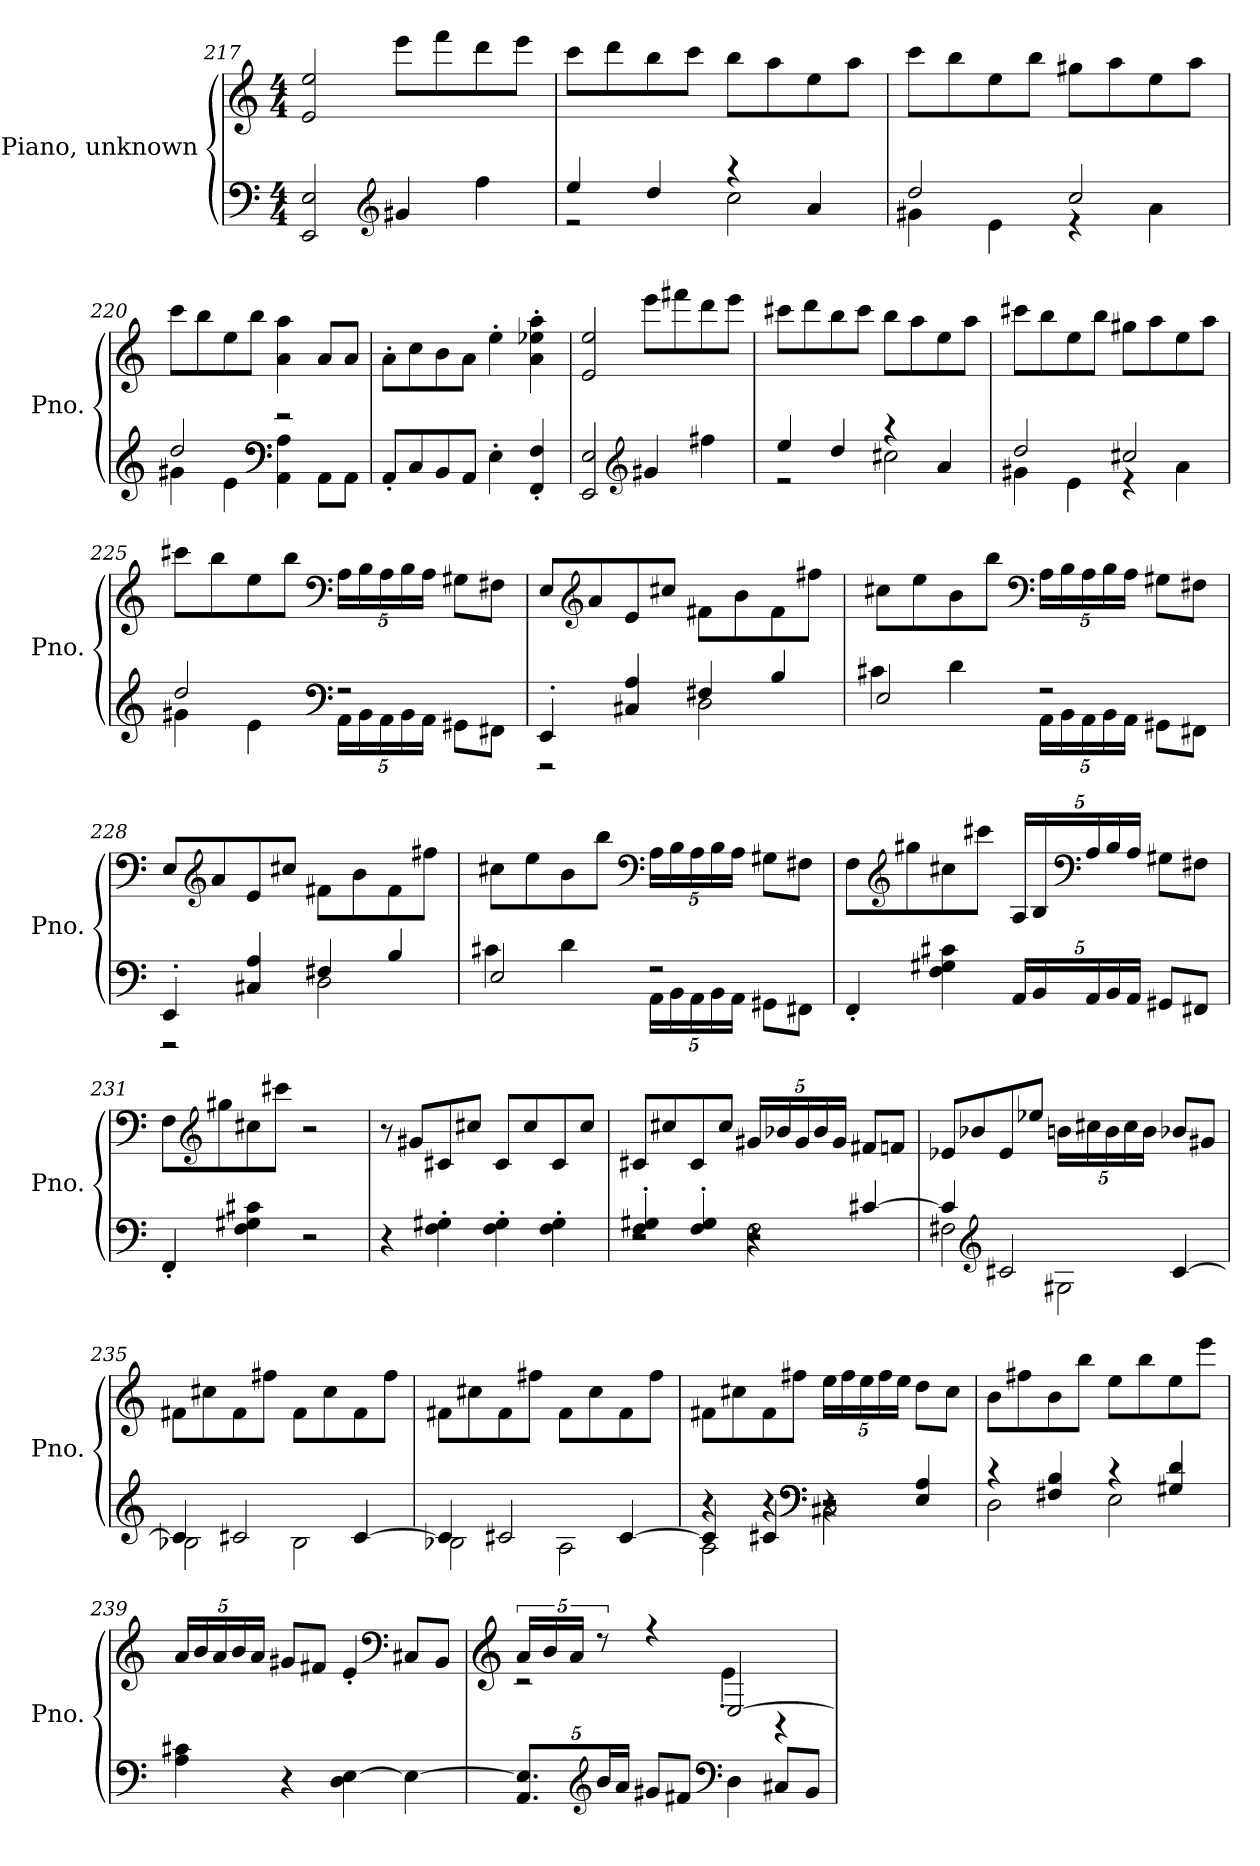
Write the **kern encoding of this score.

**kern	**kern
*part1	*part1
*staff2	*staff1
*I"Piano, unknown	*
*I'Pno.	*
!!LO:LB:g=z
*clefF4	*clefG2
*k[]	*k[]
*M4/4	*M4/4
=217	=217
2EE/ 2E/	2e/ 2ee/
*clefG2	*
4g#X/	8eee\L
.	8fff\
4ff\	8ddd\
.	8eee\J
=218	=218
*^	*
4ee/	2r	8ccc\L
.	.	8ddd\
4dd/	.	8bb\
.	.	8ccc\J
4r	2cc\	8bb\L
.	.	8aa\
4a/	.	8ee\
.	.	8aa\J
=219	=219	=219
2dd/	4g#X\	8ccc\L
.	.	8bb\
.	4e\	8ee\
.	.	8bb\J
2cc/	4r	8gg#X\L
.	.	8aa\
.	4a\	8ee\
.	.	8aa\J
=220	=220	=220
2dd/	4g#X\	8ccc\L
.	.	8bb\
.	4e\	8ee\
.	.	8bb\J
*clefF4	*	*
2r	4AA\ 4A\	4a\ 4aa\
.	8AA\L	8a/L
.	8AA\J	8a/J
*v	*v	*
!!LO:LB:g=z
=221	=221
8AA'/L	8a'\L
8C/	8cc\
8BB/	8b\
8AA/J	8a\J
4E'\	4ee'\
4FF/' 4F/'	4a\' 4ee-X\' 4aa\'
=222	=222
2EE/ 2E/	2e/ 2ee/
*clefG2	*
4g#X/	8eee\L
.	8fff#X\
4ff#X\	8ddd\
.	8eee\J
=223	=223
*^	*
4ee/	2r	8ccc#X\L
.	.	8ddd\
4dd/	.	8bb\
.	.	8ccc#\J
4r	2cc#X\	8bb\L
.	.	8aa\
4a/	.	8ee\
.	.	8aa\J
=224	=224	=224
2dd/	4g#X\	8ccc#X\L
.	.	8bb\
.	4e\	8ee\
.	.	8bb\J
2cc#X/	4r	8gg#X\L
.	.	8aa\
.	4a\	8ee\
.	.	8aa\J
!!LO:LB:g=z
=225	=225	=225
2dd/	4g#X\	8ccc#X\L
.	.	8bb\
.	4e\	8ee\
.	.	8bb\J
*clefF4	*	*clefF4
*	*Xbrackettup	*Xbrackettup
2r	20AA\LL	20A\LL
.	20BB\	20B\
.	20AA\	20A\
.	20BB\	20B\
.	20AA\JJ	20A\JJ
.	8GG#X\L	8G#X\L
.	8FF#X\J	8F#X\J
=226	=226	=226
4EE'/	2r	8E/L
*	*	*clefG2
.	.	8a/
4C#X/ 4A/	.	8e/
.	.	8cc#X/J
4F#X/	2D\	8f#X\L
.	.	8b\
4B/	.	8f#\
.	.	8ff#X\J
=227	=227	=227
2E/	4c#X\	8cc#X\L
.	.	8ee\
.	4d\	8b\
.	.	8bb\J
*	*	*clefF4
2r	20AA\LL	20A\LL
.	20BB\	20B\
.	20AA\	20A\
.	20BB\	20B\
.	20AA\JJ	20A\JJ
.	8GG#X\L	8G#X\L
.	8FF#X\J	8F#X\J
!!LO:LB:g=z
=228	=228	=228
4EE'/	2r	8E/L
*	*	*clefG2
.	.	8a/
4C#X/ 4A/	.	8e/
.	.	8cc#X/J
4F#X/	2D\	8f#X\L
.	.	8b\
4B/	.	8f#\
.	.	8ff#X\J
=229	=229	=229
2E/	4c#X\	8cc#X\L
.	.	8ee\
.	4d\	8b\
.	.	8bb\J
*	*	*clefF4
2r	20AA\LL	20A\LL
.	20BB\	20B\
.	20AA\	20A\
.	20BB\	20B\
.	20AA\JJ	20A\JJ
.	8GG#X\L	8G#X\L
.	8FF#X\J	8F#X\J
*v	*v	*
!!LO:LB:g=z
=230	=230
4FF'/	8F\L
*	*clefG2
.	8gg#X\
4F\ 4G#X\ 4c#X\	8cc#X\
.	8ccc#X\J
20AA/LL	20A/LL
20BB/	20B/
*	*clefF4
20AA/	20A/
20BB/	20B/
20AA/JJ	20A/JJ
8GG#X/L	8G#X\L
8FF#X/J	8F#X\J
=231	=231
4FF'/	8F\L
*	*clefG2
.	8gg#X\
4F\ 4G#X\ 4c#X\	8cc#X\
.	8ccc#X\J
2r	2r
=232	=232
4r	8r
.	8g#X/L
4F\' 4G#X\'	8c#X/
.	8cc#X/J
4F\' 4G#\'	8c#/L
.	8cc#/
4F\' 4G#\'	8c#/
.	8cc#/J
!!LO:PB:g=z
=233	=233
*^	*
*	*^	*
2r	2r	4F/' 4G#X/'	8c#X/L
.	.	.	8cc#X/
.	.	4F/' 4G#/'	8c#/
.	.	.	8cc#/J
4r	2F\	2r	20g#X/LL
.	.	.	20b-X/
.	.	.	20g#/
.	.	.	20b-/
.	.	.	20g#/JJ
[4c#X/	.	.	8f#X/L
.	.	.	8fn/J
*	*v	*v	*
=234	=234	=234
4c#/]	2F#X\	8e-X/L
.	.	8b-X/
*clefG2	*	*
2c#X/	.	8e-/
.	.	8ee-X/J
.	2G#X\	20bn\LL
.	.	20cc#X\
.	.	20b\
.	.	20cc#\
.	.	20b\JJ
[4c#/	.	8b-X/L
.	.	8g#X/J
=235	=235	=235
4c#/]	2B-X\	8f#X\L
.	.	8cc#X\
2c#X/	.	8f#\
.	.	8ff#X\J
.	2B-\	8f#\L
.	.	8cc#\
[4c#/	.	8f#\
.	.	8ff#\J
!!LO:LB:g=z
=236	=236	=236
4c#/]	2B-X\	8f#X\L
.	.	8cc#X\
2c#X/	.	8f#\
.	.	8ff#X\J
.	2A\	8f#\L
.	.	8cc#\
[4c#/	.	8f#\
.	.	8ff#\J
=237	=237	=237
*	*^	*
4c#/]	2A\	4r	8f#X\L
.	.	.	8cc#X\
4r	.	4c#X/	8f#\
.	.	.	8ff#X\J
*clefF4	*	*	*
2r	2C#X\	4r	20ee\LL
.	.	.	20ff#\
.	.	.	20ee\
.	.	.	20ff#\
.	.	.	20ee\JJ
.	.	4E/ 4A/	8dd\L
.	.	.	8cc#\J
*	*v	*v	*
=238	=238	=238
4r	2D\	8b\L
.	.	8ff#X\
4F#X/ 4B/	.	8b\
.	.	8bb\J
4r	2E\	8ee\L
.	.	8bb\
4G#X/ 4d/	.	8ee\
.	.	8eee\J
*v	*v	*
!!LO:LB:g=z
=239	=239
4A\ 4c#X\	20a/LL
.	20b/
.	20a/
.	20b/
.	20a/JJ
4r	8g#X/L
.	8f#X/J
4D\ [4E\	4e'/
*	*clefF4
4E\_	8C#X/L
.	8BB/J
=240	=240
*	*clefG2
*	*brackettup
*	*^
10.AA/ 10.E/]L	20a/LL	2r
.	20b/	.
.	20a/JJ	.
*clefG2	*	*
20b/L	10r	.
20a/JJ	.	.
8g#X/L	4r	.
8f#X/J	.	.
*clefF4	*	*
4D\	[2E/	4e'\
8C#X/L	.	4r
8BB/J	.	.
*	*v	*v
=	=
*-	*-
